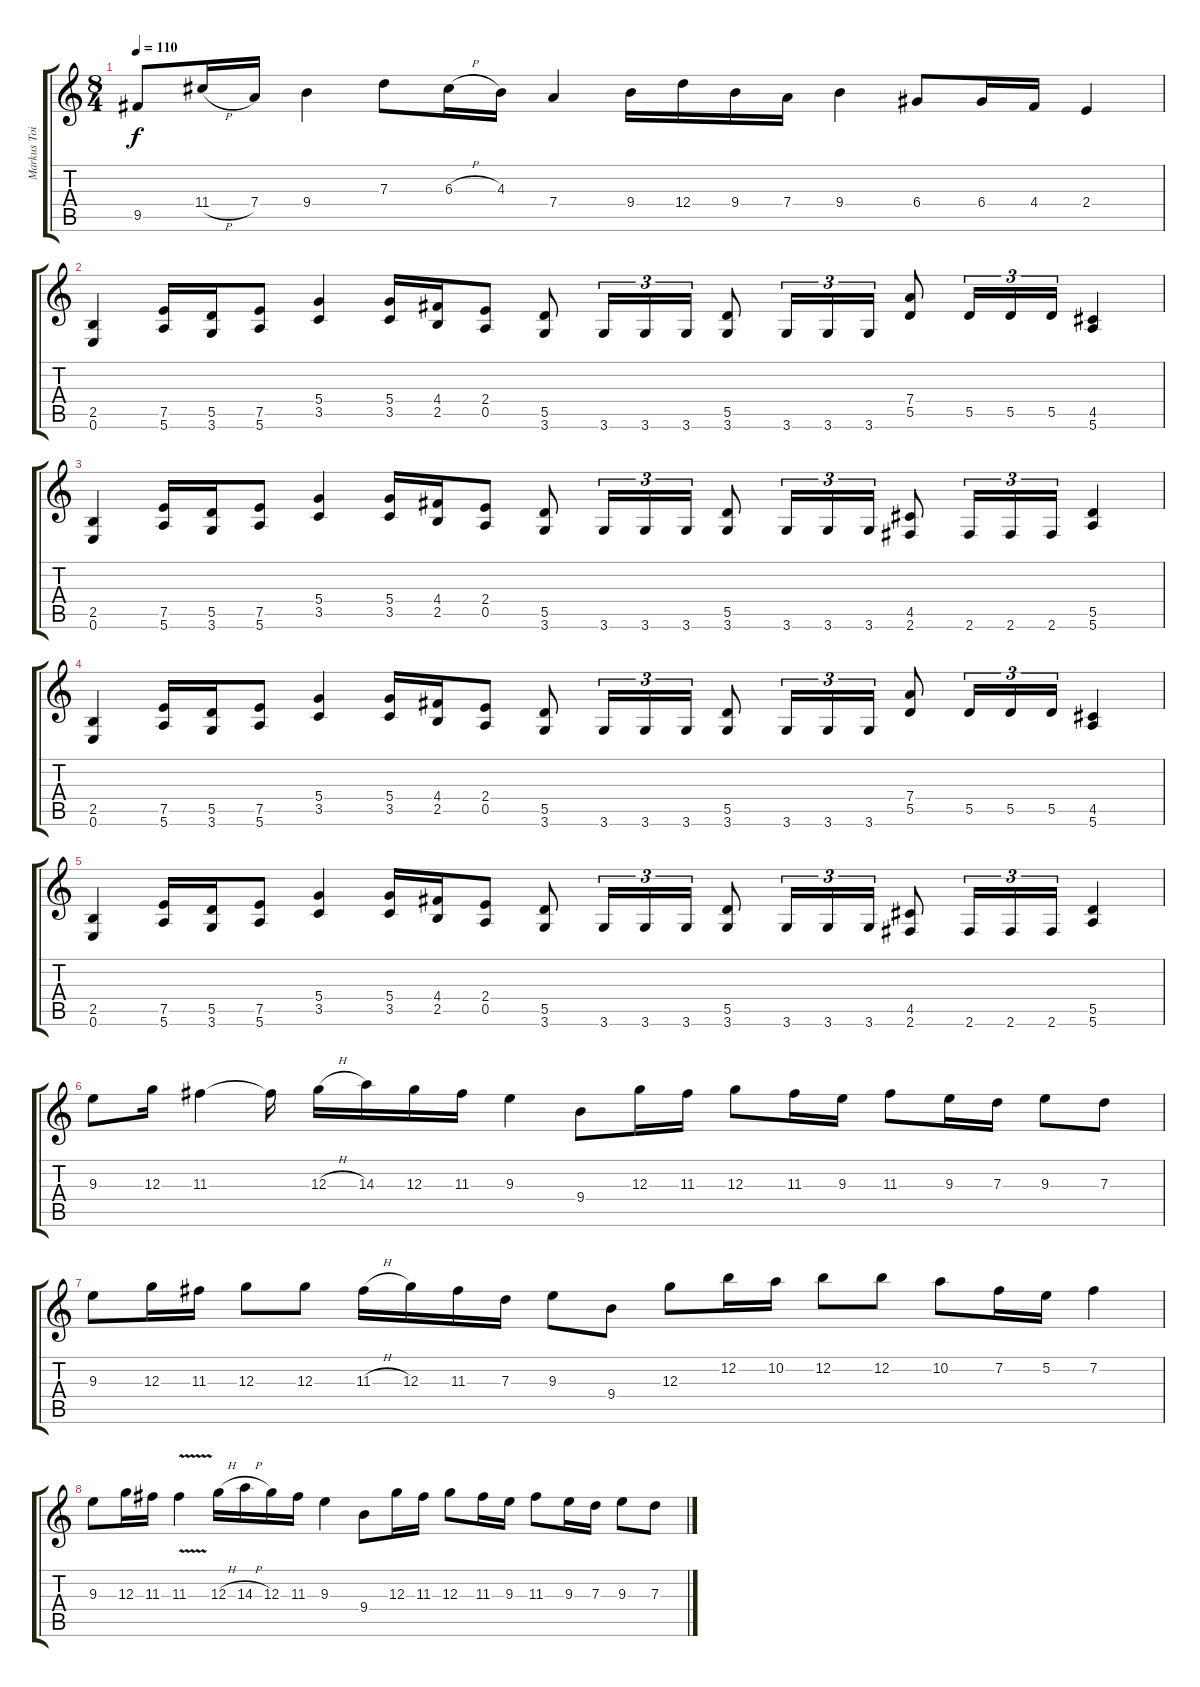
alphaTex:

\track ("Markus Toivonen" "Markus Toi") {instrument distortionguitar}
\staff {score tabs}
\tuning (E4 B3 G3 D3 A2 E2) {hide}
\ts (8 4)
\tempo 110
\clef g2
\ks c
9.5.8{dy f} 11.4{h}.16 7.4.16 9.4.4 7.3.8 6.3{h}.16 4.3.16 7.4.4 9.4.16 12.4.16 9.4.16 7.4.16 9.4.4 6.4.8 6.4.16 4.4.16 2.4.4 |
(2.5 0.6).4 (7.5 5.6).16 (5.5 3.6).16 (7.5 5.6).8 (5.4 3.5).4 (5.4 3.5).16 (4.4 2.5).16 (2.4 0.5).8 (5.5 3.6).8 3.6.16{tu (3 2)} 3.6.16{tu (3 2)} 3.6.16{tu (3 2)} (5.5 3.6).8 3.6.16{tu (3 2)} 3.6.16{tu (3 2)} 3.6.16{tu (3 2)} (7.4 5.5).8 5.5.16{tu (3 2)} 5.5.16{tu (3 2)} 5.5.16{tu (3 2)} (4.5 5.6).4 |
(2.5 0.6).4 (7.5 5.6).16 (5.5 3.6).16 (7.5 5.6).8 (5.4 3.5).4 (5.4 3.5).16 (4.4 2.5).16 (2.4 0.5).8 (5.5 3.6).8 3.6.16{tu (3 2)} 3.6.16{tu (3 2)} 3.6.16{tu (3 2)} (5.5 3.6).8 3.6.16{tu (3 2)} 3.6.16{tu (3 2)} 3.6.16{tu (3 2)} (4.5 2.6).8 2.6.16{tu (3 2)} 2.6.16{tu (3 2)} 2.6.16{tu (3 2)} (5.5 5.6).4 |
(2.5 0.6).4 (7.5 5.6).16 (5.5 3.6).16 (7.5 5.6).8 (5.4 3.5).4 (5.4 3.5).16 (4.4 2.5).16 (2.4 0.5).8 (5.5 3.6).8 3.6.16{tu (3 2)} 3.6.16{tu (3 2)} 3.6.16{tu (3 2)} (5.5 3.6).8 3.6.16{tu (3 2)} 3.6.16{tu (3 2)} 3.6.16{tu (3 2)} (7.4 5.5).8 5.5.16{tu (3 2)} 5.5.16{tu (3 2)} 5.5.16{tu (3 2)} (4.5 5.6).4 |
(2.5 0.6).4 (7.5 5.6).16 (5.5 3.6).16 (7.5 5.6).8 (5.4 3.5).4 (5.4 3.5).16 (4.4 2.5).16 (2.4 0.5).8 (5.5 3.6).8 3.6.16{tu (3 2)} 3.6.16{tu (3 2)} 3.6.16{tu (3 2)} (5.5 3.6).8 3.6.16{tu (3 2)} 3.6.16{tu (3 2)} 3.6.16{tu (3 2)} (4.5 2.6).8 2.6.16{tu (3 2)} 2.6.16{tu (3 2)} 2.6.16{tu (3 2)} (5.5 5.6).4 |
9.3.8 12.3.16 11.3.4 11.3{t}.16 12.3{h}.16 14.3.16 12.3.16 11.3.16 9.3.4 9.4.8 12.3.16 11.3.16 12.3.8 11.3.16 9.3.16 11.3.8 9.3.16 7.3.16 9.3.8 7.3.8 |
9.3.8 12.3.16 11.3.16 12.3.8 12.3.8 11.3{h}.16 12.3.16 11.3.16 7.3.16 9.3.8 9.4.8 12.3.8 12.2.16 10.2.16 12.2.8 12.2.8 10.2.8 7.2.16 5.2.16 7.2.4 |
9.3.8 12.3.16 11.3.16 11.3{v}.4 12.3{h}.16 14.3{h}.16 12.3.16 11.3.16 9.3.4 9.4.8 12.3.16 11.3.16 12.3.8 11.3.16 9.3.16 11.3.8 9.3.16 7.3.16 9.3.8 7.3.8
